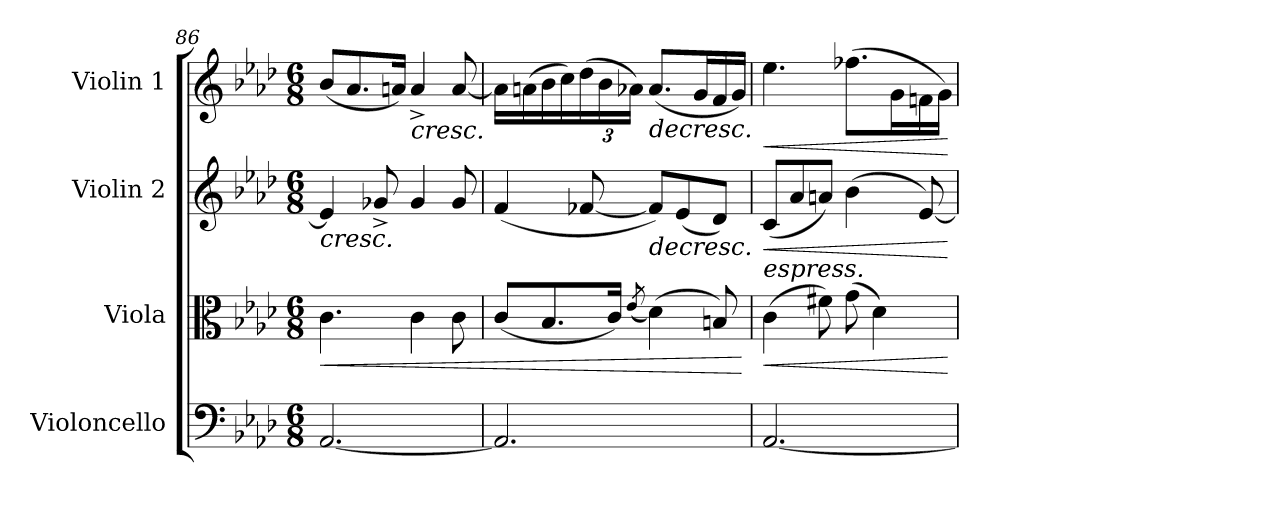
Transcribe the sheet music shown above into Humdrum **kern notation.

**kern	**kern	**dynam	**kern	**dynam	**kern	**dynam
*part4	*part3	*part3	*part2	*part2	*part1	*part1
*staff4	*staff3	*staff3	*staff2	*staff2	*staff1	*staff1
*I"Violoncello	*I"Viola	*	*I"Violin 2	*	*I"Violin 1	*
*I'Vc	*I'Vla	*	*I'Vln	*	*I'Vln	*
!!LO:LB:g=z
*clefF4	*clefC3	*	*clefG2	*	*clefG2	*
*k[b-e-a-d-]	*k[b-e-a-d-]	*	*k[b-e-a-d-]	*	*k[b-e-a-d-]	*
*M6/8	*M6/8	*	*M6/8	*	*M6/8	*
=86	=86	=86	=86	=86	=86	=86
!	!	!LO:HP:b	!	!LO:HP:b	!	!
[2.AA-/	4.c\	<	4e-/]	<	(8b-/L	.
.	.	.	.	.	8.a-/	.
.	.	.	8g-X^/	.	.	.
.	.	.	.	.	16an/Jk)	.
!	!	!	!	!	!	!LO:HP:b
.	4c\	.	4g-/	.	4a^/	<
.	8c\	.	8g-/	.	[8a/	.
=87	=87	=87	=87	=87	=87	=87
*^	*	*	*	*	*	*
2.AA-/]	4.ryy	(8c/L	.	(4f/	.	16an\LL]	.
.	.	.	.	.	.	(16a\	.
.	.	8.B-/	.	.	.	16b-\	.
.	.	.	.	.	.	16cc\)	.
*	*	*	*	*	*	*Xbrackettup	*
.	.	.	.	[8f-X/	.	(24dd-\	.
.	.	.	.	.	.	24b-\	.
.	.	16c/Jk)	.	.	.	.	.
.	.	.	.	.	.	24a-X\JJ)	.
.	.	(8qe-/	.	.	.	.	.
!	!	!	!	!	!LO:HP:b	!	!LO:HP:b
.	4.ryy	(4d-\)	.	8f-/L])	>	(8.a-/L	>
.	.	.	.	(8e-/	.	.	.
.	.	.	.	.	.	16g/L	.
.	.	8Bn/)	.	8d-/J)	.	16f/	.
.	.	.	.	.	.	16g/JJ)	.
*v	*v	*	*	*	*	*	*
.	.	[	.	[	.	[
=88	=88	=88	=88	=88	=88	=88
!	!	!	!LO:TX:b:i:t=espress.	!	!	!
!	!	!LO:HP:b	!	!LO:HP:b	!	!LO:HP:b
[2.AA-/	(4c\	<	(8c/L	<	4.ee-\	<
.	.	.	8a-/	.	.	.
.	8f#X\)	.	8an/J)	.	.	.
.	(8g\	.	(4b-\	]	(8.ff-X\L	]
.	4d-\)	.	.	.	.	.
.	.	.	.	.	16g\L	.
.	.	.	[8e-/)	.	16fn\	.
.	.	.	.	.	16g\JJ)	.
.	.	[	.	[	.	[
=	=	=	=	=	=	=
*-	*-	*-	*-	*-	*-	*-
